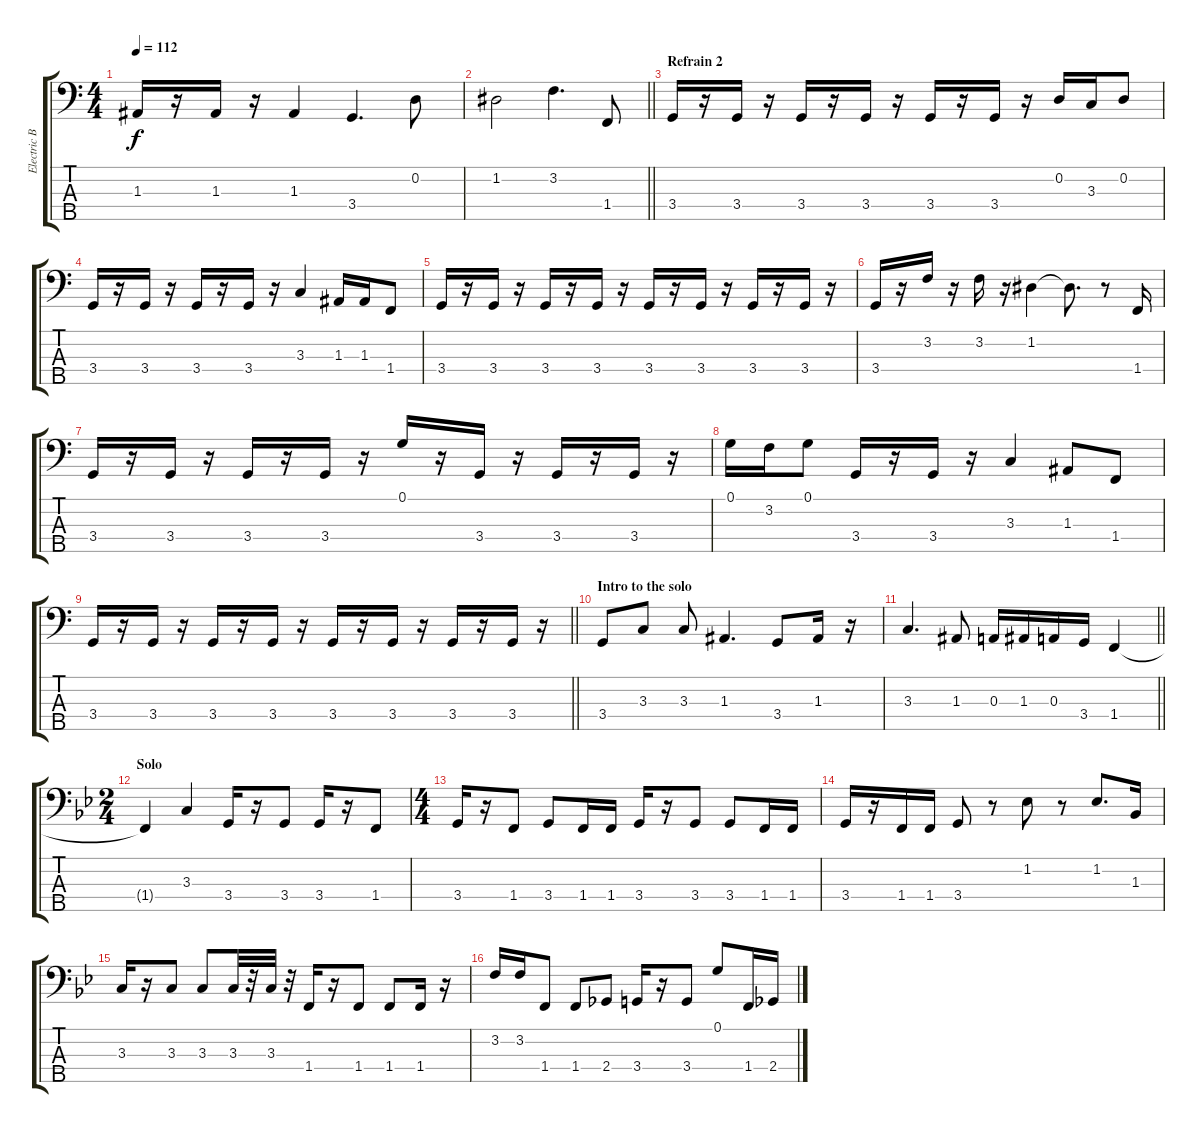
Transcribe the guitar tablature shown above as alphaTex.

\track ("Electric Bass" "Electric B") {instrument electricbasspick}
\staff {score tabs}
\tuning (G2 D2 A1 E1 B0) {hide}
\ts (4 4)
\tempo 112
\clef f4
\ks c
1.3.16{dy f} r.16 1.3.16 r.16 1.3.4 3.4.4{d} 0.2.8 |
\barLineRight lightlight
1.2.2 3.2.4{d} 1.4.8 |
\section ("" "Refrain 2")
3.4.16 r.16 3.4.16 r.16 3.4.16 r.16 3.4.16 r.16 3.4.16 r.16 3.4.16 r.16 0.2.16 3.3.16 0.2.8 |
3.4.16 r.16 3.4.16 r.16 3.4.16 r.16 3.4.16 r.16 3.3.4 1.3.16 1.3.16 1.4.8 |
3.4.16 r.16 3.4.16 r.16 3.4.16 r.16 3.4.16 r.16 3.4.16 r.16 3.4.16 r.16 3.4.16 r.16 3.4.16 r.16 |
3.4.16 r.16 3.2.16 r.16 3.2.16 r.16 1.2.4 1.2{t}.8{d} r.8 1.4.16 |
3.4.16 r.16 3.4.16 r.16 3.4.16 r.16 3.4.16 r.16 0.1.16 r.16 3.4.16 r.16 3.4.16 r.16 3.4.16 r.16 |
0.1.16 3.2.16 0.1.8 3.4.16 r.16 3.4.16 r.16 3.3.4 1.3.8 1.4.8 |
\barLineRight lightlight
3.4.16 r.16 3.4.16 r.16 3.4.16 r.16 3.4.16 r.16 3.4.16 r.16 3.4.16 r.16 3.4.16 r.16 3.4.16 r.16 |
\section ("" "Intro to the solo")
3.4.8 3.3.8 3.3.8 1.3.4{d} 3.4.8 1.3.16 r.16 |
\barLineRight lightlight
3.3.4{d} 1.3.8 0.3.16 1.3.16 0.3.16 3.4.16 1.4.4 |
\ts (2 4)
\section ("" "Solo")
\ks bb
1.4{t}.4 3.3.4 3.4.16 r.16 3.4.8 3.4.16 r.16 1.4.8 |
\ts (4 4)
3.4.16 r.16 1.4.8 3.4.8 1.4.16 1.4.16 3.4.16 r.16 3.4.8 3.4.8 1.4.16 1.4.16 |
3.4.16 r.16 1.4.16 1.4.16 3.4.8 r.8 1.2.8 r.8 1.2.8{d} 1.3.16 |
3.3.16 r.16 3.3.8 3.3.8 3.3.32 r.32 3.3.32 r.32 1.4.16 r.16 1.4.8 1.4.8 1.4.16 r.16 |
3.2.16 3.2.16 1.4.8 1.4.8 2.4.8 3.4.16 r.16 3.4.8 0.1.8 1.4.16 2.4.16
